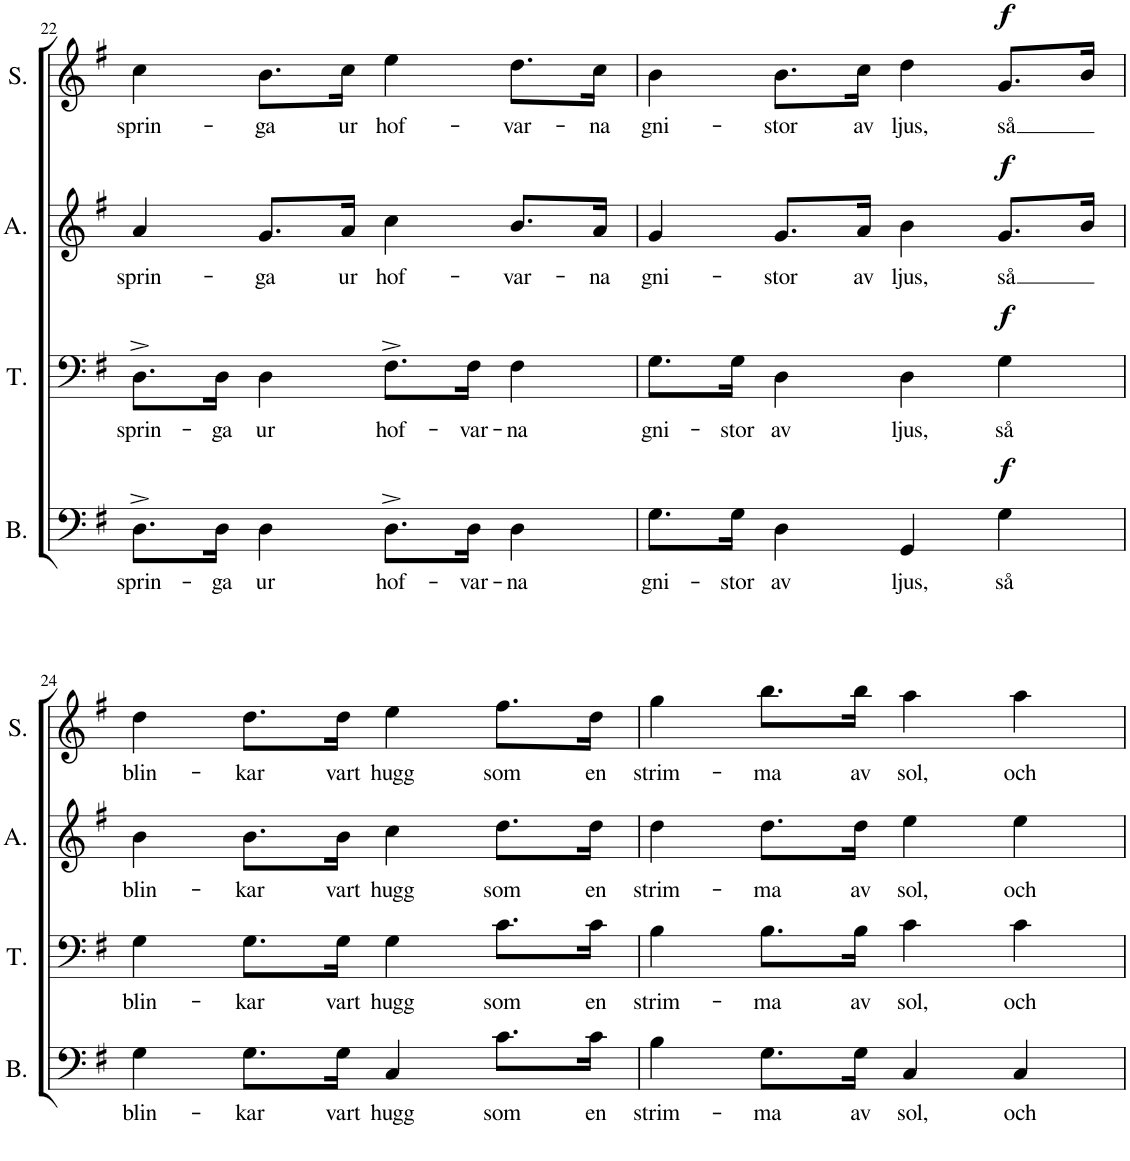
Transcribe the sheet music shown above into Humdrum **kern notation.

**kern	**text	**dynam	**kern	**text	**dynam	**kern	**text	**dynam	**kern	**text	**dynam
*part4	*part4	*part4	*part3	*part3	*part3	*part2	*part2	*part2	*part1	*part1	*part1
*staff4	*staff4	*staff4	*staff3	*staff3	*staff3	*staff2	*staff2	*staff2	*staff1	*staff1	*staff1
*I"Bass	*	*	*I"Tenor	*	*	*I"Alto	*	*	*I"Soprano	*	*
*I'B.	*	*	*I'T.	*	*	*I'A.	*	*	*I'S.	*	*
!!LO:PB:g=z
*clefF4	*	*	*clefF4	*	*	*clefG2	*	*	*clefG2	*	*
*k[f#]	*	*	*k[f#]	*	*	*k[f#]	*	*	*k[f#]	*	*
*M4/4	*	*	*M4/4	*	*	*M4/4	*	*	*M4/4	*	*
*met(c)	*	*	*met(c)	*	*	*met(c)	*	*	*met(c)	*	*
=22	=22	=22	=22	=22	=22	=22	=22	=22	=22	=22	=22
!	!LO:LY:b	!	!	!LO:LY:b	!	!	!LO:LY:b	!	!	!LO:LY:b	!
8.D^\L	sprin-	.	8.D^\L	sprin-	.	4a/	sprin-	.	4cc\	sprin-	.
!	!LO:LY:b	!	!	!LO:LY:b	!	!	!	!	!	!	!
16D\Jk	-ga	.	16D\Jk	-ga	.	.	.	.	.	.	.
!	!LO:LY:b	!	!	!LO:LY:b	!	!	!LO:LY:b	!	!	!LO:LY:b	!
4D\	ur	.	4D\	ur	.	8.g/L	-ga	.	8.b\L	-ga	.
!	!	!	!	!	!	!	!LO:LY:b	!	!	!LO:LY:b	!
.	.	.	.	.	.	16a/Jk	ur	.	16cc\Jk	ur	.
!	!LO:LY:b	!	!	!LO:LY:b	!	!	!LO:LY:b	!	!	!LO:LY:b	!
8.D^\L	hof-	.	8.F#^\L	hof-	.	4cc\	hof-	.	4ee\	hof-	.
!	!LO:LY:b	!	!	!LO:LY:b	!	!	!	!	!	!	!
16D\Jk	-var-	.	16F#\Jk	-var-	.	.	.	.	.	.	.
!	!LO:LY:b	!	!	!LO:LY:b	!	!	!LO:LY:b	!	!	!LO:LY:b	!
4D\	-na	.	4F#\	-na	.	8.b/L	-var-	.	8.dd\L	-var-	.
!	!	!	!	!	!	!	!LO:LY:b	!	!	!LO:LY:b	!
.	.	.	.	.	.	16a/Jk	-na	.	16cc\Jk	-na	.
=23	=23	=23	=23	=23	=23	=23	=23	=23	=23	=23	=23
!	!LO:LY:b	!	!	!LO:LY:b	!	!	!LO:LY:b	!	!	!LO:LY:b	!
8.G\L	gni-	.	8.G\L	gni-	.	4g/	gni-	.	4b\	gni-	.
!	!LO:LY:b	!	!	!LO:LY:b	!	!	!	!	!	!	!
16G\Jk	-stor	.	16G\Jk	-stor	.	.	.	.	.	.	.
!	!LO:LY:b	!	!	!LO:LY:b	!	!	!LO:LY:b	!	!	!LO:LY:b	!
4D\	av	.	4D\	av	.	8.g/L	-stor	.	8.b\L	-stor	.
!	!	!	!	!	!	!	!LO:LY:b	!	!	!LO:LY:b	!
.	.	.	.	.	.	16a/Jk	av	.	16cc\Jk	av	.
!	!LO:LY:b	!	!	!LO:LY:b	!	!	!LO:LY:b	!	!	!LO:LY:b	!
4GG/	ljus,	.	4D\	ljus,	.	4b\	ljus,	.	4dd\	ljus,	.
!	!LO:LY:b	!LO:DY:a	!	!LO:LY:b	!LO:DY:a	!	!LO:LY:b	!LO:DY:a	!	!LO:LY:b	!LO:DY:a
4G\	så	f	4G\	så	f	8.g/L	så	f	8.g/L	så	f
.	.	.	.	.	.	16b/Jk	.	.	16b/Jk	.	.
!!LO:LB:g=z
=24	=24	=24	=24	=24	=24	=24	=24	=24	=24	=24	=24
!	!LO:LY:b	!	!	!LO:LY:b	!	!	!LO:LY:b	!	!	!LO:LY:b	!
4G\	blin-	.	4G\	blin-	.	4b\	blin-	.	4dd\	blin-	.
!	!LO:LY:b	!	!	!LO:LY:b	!	!	!LO:LY:b	!	!	!LO:LY:b	!
8.G\L	-kar	.	8.G\L	-kar	.	8.b\L	-kar	.	8.dd\L	-kar	.
!	!LO:LY:b	!	!	!LO:LY:b	!	!	!LO:LY:b	!	!	!LO:LY:b	!
16G\Jk	vart	.	16G\Jk	vart	.	16b\Jk	vart	.	16dd\Jk	vart	.
!	!LO:LY:b	!	!	!LO:LY:b	!	!	!LO:LY:b	!	!	!LO:LY:b	!
4C/	hugg	.	4G\	hugg	.	4cc\	hugg	.	4ee\	hugg	.
!	!LO:LY:b	!	!	!LO:LY:b	!	!	!LO:LY:b	!	!	!LO:LY:b	!
8.c\L	som	.	8.c\L	som	.	8.dd\L	som	.	8.ff#\L	som	.
!	!LO:LY:b	!	!	!LO:LY:b	!	!	!LO:LY:b	!	!	!LO:LY:b	!
16c\Jk	en	.	16c\Jk	en	.	16dd\Jk	en	.	16dd\Jk	en	.
=25	=25	=25	=25	=25	=25	=25	=25	=25	=25	=25	=25
!	!LO:LY:b	!	!	!LO:LY:b	!	!	!LO:LY:b	!	!	!LO:LY:b	!
4B\	strim-	.	4B\	strim-	.	4dd\	strim-	.	4gg\	strim-	.
!	!LO:LY:b	!	!	!LO:LY:b	!	!	!LO:LY:b	!	!	!LO:LY:b	!
8.G\L	-ma	.	8.B\L	-ma	.	8.dd\L	-ma	.	8.bb\L	-ma	.
!	!LO:LY:b	!	!	!LO:LY:b	!	!	!LO:LY:b	!	!	!LO:LY:b	!
16G\Jk	av	.	16B\Jk	av	.	16dd\Jk	av	.	16bb\Jk	av	.
!	!LO:LY:b	!	!	!LO:LY:b	!	!	!LO:LY:b	!	!	!LO:LY:b	!
4C/	sol,	.	4c\	sol,	.	4ee\	sol,	.	4aa\	sol,	.
!	!LO:LY:b	!	!	!LO:LY:b	!	!	!LO:LY:b	!	!	!LO:LY:b	!
4C/	och	.	4c\	och	.	4ee\	och	.	4aa\	och	.
=	=	=	=	=	=	=	=	=	=	=	=
*-	*-	*-	*-	*-	*-	*-	*-	*-	*-	*-	*-
